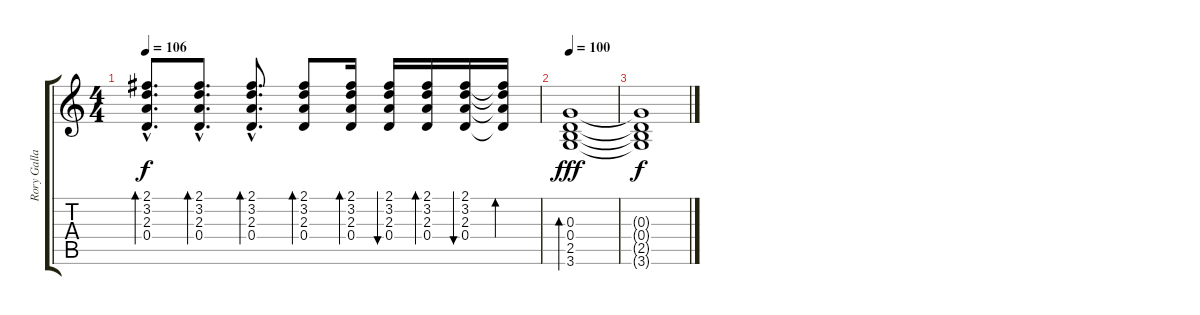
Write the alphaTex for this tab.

\track ("Rory Gallagher Rhythm" "Rory Galla") {instrument electricguitarclean}
\staff {score tabs}
\tuning (E4 B3 G3 D3 A2 E2) {hide}
\ts (4 4)
\tempo 106
\clef g2
\ks c
(2.1{hac} 3.2{hac} 2.3{hac} 0.4{hac}).8{d bd 60 dy f} (2.1{hac} 3.2{hac} 2.3{hac} 0.4{hac}).8{d bd 60} (2.1{hac} 3.2{hac} 2.3{hac} 0.4{hac}).8{d bd 60} (2.1 3.2 2.3 0.4).8{bd 60} (2.1 3.2 2.3 0.4).16{bd 60} (2.1 3.2 2.3 0.4).16{bu 60} (2.1 3.2 2.3 0.4).16{bd 60} (2.1 3.2 2.3 0.4).16{bu 60} (2.1{t} 3.2{t} 2.3{t} 0.4{t}).16{bd 60} |
\tempo 100
(0.3 0.4 2.5 3.6).1{bd 60 dy fff volume 16} |
(0.3{t} 0.4{t} 2.5{t} 3.6{t}).1{dy f}
